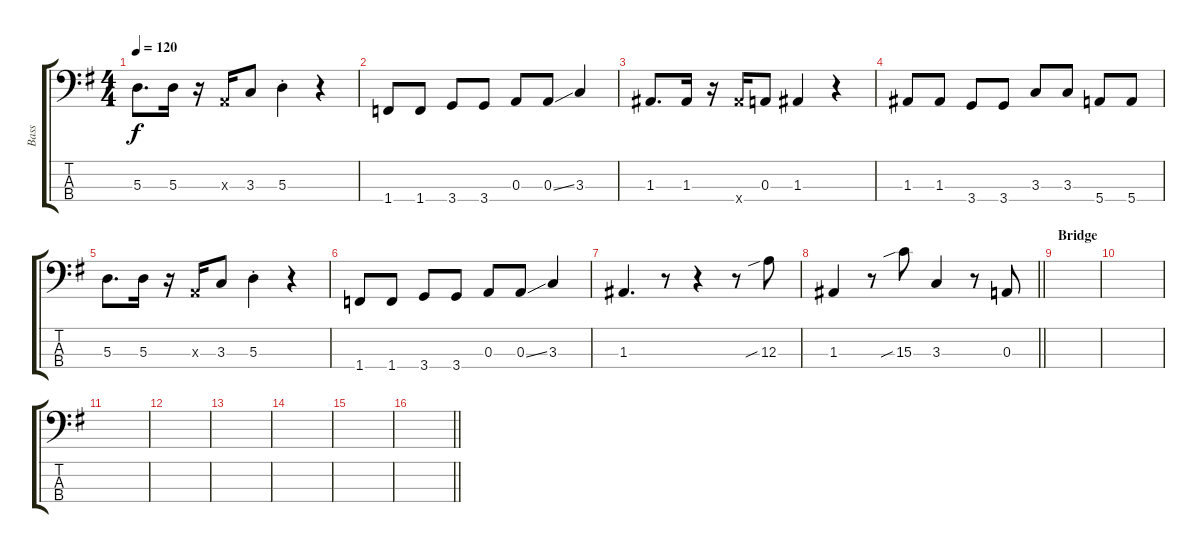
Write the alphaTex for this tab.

\track ("Bass" "Bass") {instrument electricbassfinger}
\staff {score tabs}
\tuning (G2 D2 A1 E1) {hide}
\ts (4 4)
\tempo 120
\clef f4
\ks g
5.3.8{d dy f} 5.3.16 r.16 0.3{x}.16 3.3.8 5.3{st}.4 r.4 |
1.4.8 1.4.8 3.4.8 3.4.8 0.3.8 0.3{ss}.8 3.3.4 |
1.3.8{d} 1.3.16 r.16 6.4{x}.16 0.3.8 1.3.4 r.4 |
1.3.8 1.3.8 3.4.8 3.4.8 3.3.8 3.3.8 5.4.8 5.4.8 |
5.3.8{d} 5.3.16 r.16 0.3{x}.16 3.3.8 5.3{st}.4 r.4 |
1.4.8 1.4.8 3.4.8 3.4.8 0.3.8 0.3{ss}.8 3.3.4 |
1.3.4{d} r.8 r.4{instrument lead2sawtooth} r.8 12.3{sib}.8 |
\barLineRight lightlight
1.3.4 r.8 15.3{sib}.8 3.3.4 r.8 0.3.8 |
\section ("" "Bridge")
|
|
|
|
|
|
|
\barLineRight lightlight
